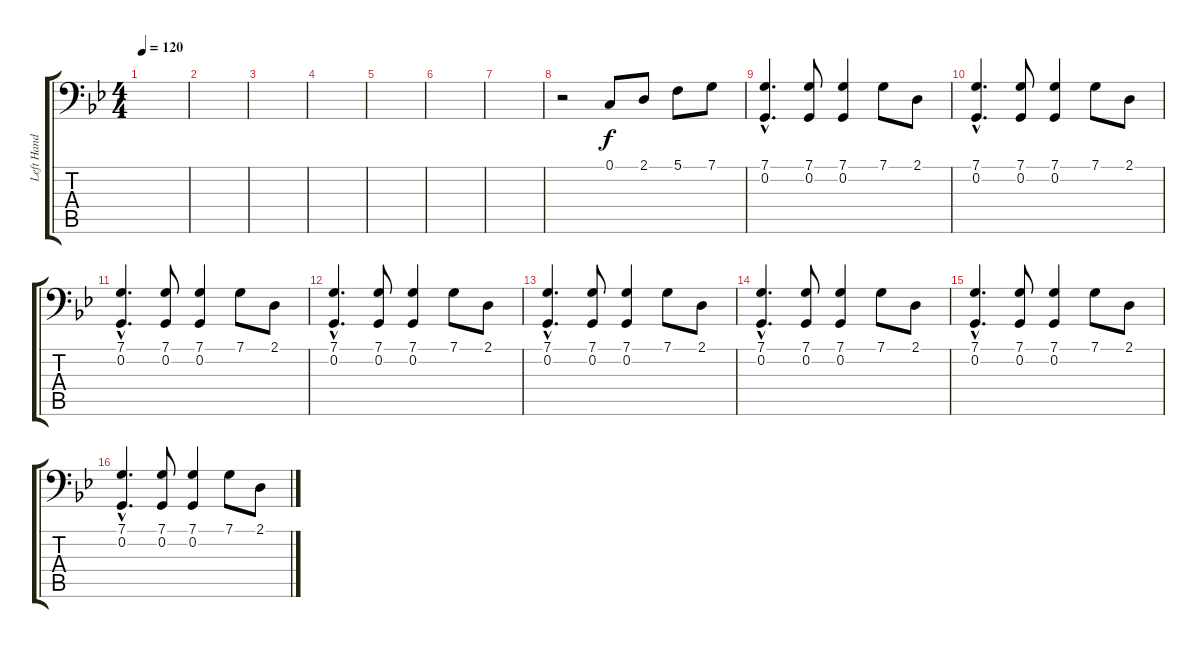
\track ("Left Hand" "Left Hand") {instrument electricgrandpiano}
\staff {score tabs}
\tuning (C3 G2 D2 A1 E1 B0) {hide}
\ts (4 4)
\tempo 120
\clef f4
\ks bb
|
|
|
|
|
|
|
r.2 0.1.8 2.1.8 5.1.8 7.1.8 |
(7.1{hac} 0.2{hac}).4{d} (7.1 0.2).8 (7.1 0.2).4 7.1.8 2.1.8 |
(7.1{hac} 0.2{hac}).4{d} (7.1 0.2).8 (7.1 0.2).4 7.1.8 2.1.8 |
(7.1{hac} 0.2{hac}).4{d} (7.1 0.2).8 (7.1 0.2).4 7.1.8 2.1.8 |
(7.1{hac} 0.2{hac}).4{d} (7.1 0.2).8 (7.1 0.2).4 7.1.8 2.1.8 |
(7.1{hac} 0.2{hac}).4{d} (7.1 0.2).8 (7.1 0.2).4 7.1.8 2.1.8 |
(7.1{hac} 0.2{hac}).4{d} (7.1 0.2).8 (7.1 0.2).4 7.1.8 2.1.8 |
(7.1{hac} 0.2{hac}).4{d} (7.1 0.2).8 (7.1 0.2).4 7.1.8 2.1.8 |
(7.1{hac} 0.2{hac}).4{d} (7.1 0.2).8 (7.1 0.2).4 7.1.8 2.1.8
